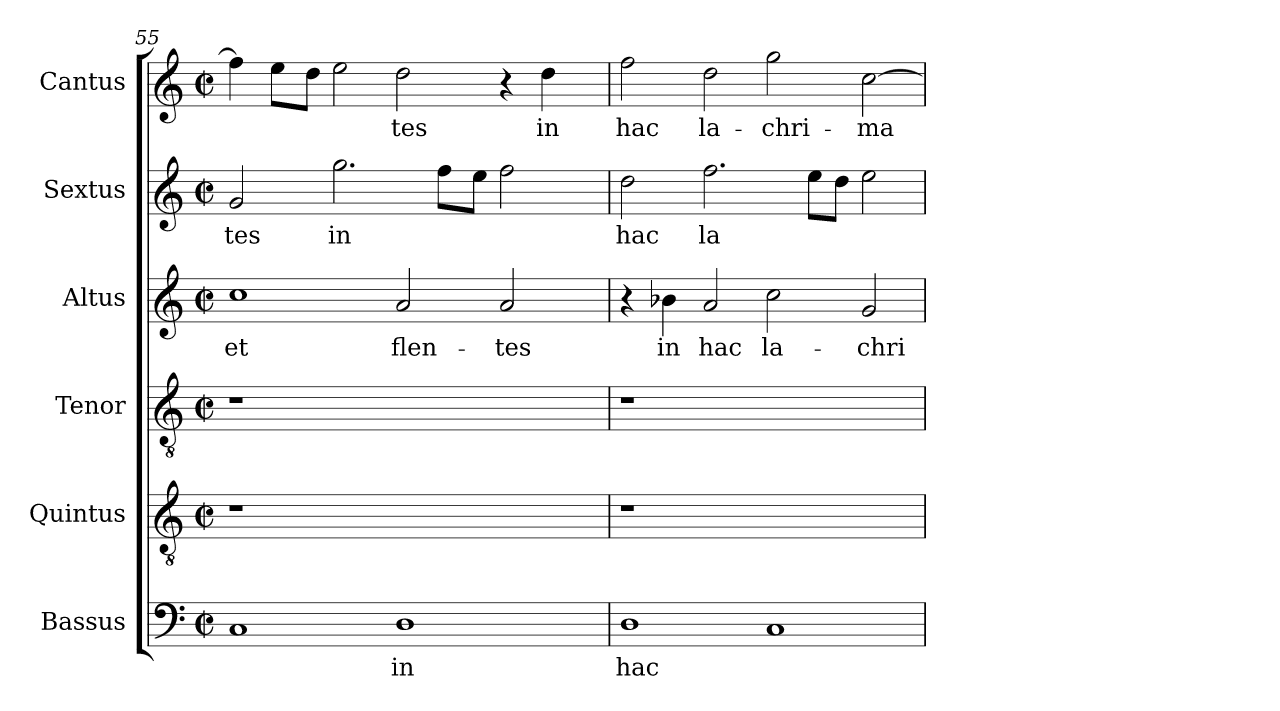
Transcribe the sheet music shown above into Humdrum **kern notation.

**kern	**text	**kern	**kern	**kern	**text	**kern	**text	**kern	**text
*part6	*part6	*part5	*part4	*part3	*part3	*part2	*part2	*part1	*part1
*staff6	*staff6	*staff5	*staff4	*staff3	*staff3	*staff2	*staff2	*staff1	*staff1
*I"Bassus	*	*I"Quintus	*I"Tenor	*I"Altus	*	*I"Sextus	*	*I"Cantus	*
*I'Bassus	*	*I'Quintus	*I'Tenor	*I'Altus	*	*I'Sextus	*	*I'Cantus	*
!!LO:LB:g=z
*clefF4	*	*clefGv2	*clefGv2	*clefG2	*	*clefG2	*	*clefG2	*
*M2/2	*	*M2/2	*M2/2	*M2/2	*	*M2/2	*	*M2/2	*
*met(c|)	*	*met(c|)	*met(c|)	*met(c|)	*	*met(c|)	*	*met(c|)	*
=55	=55	=55	=55	=55	=55	=55	=55	=55	=55
!	!	!	!	!	!LO:LY:b:cj	!	!LO:LY:b:cj	!	!
*	*	*	*	*	*	*	*	*^	*
1C	.	1r	1r	1cc	et	2g/	-tes	4ff\]	4ryy	.
.	.	.	.	.	.	.	.	8ee\L	32.ryy	.
.	.	.	.	.	.	.	.	.	1ryy	.
.	.	.	.	.	.	.	.	8dd\J	.	.
!	!	!	!	!	!	!	!LO:LY:b:cj	!	!	!
.	.	.	.	.	.	2.gg\	in	2ee\	.	.
!	!LO:LY:b:cj	!	!	!	!LO:LY:b:cj	!	!	!	!	!LO:LY:b:cj
1D	in	1ryy	1ryy	2a/	flen-	.	.	2dd\	.	-tes
.	.	.	.	.	.	8ff\L	.	.	.	.
.	.	.	.	.	.	.	.	.	2ryy	.
.	.	.	.	.	.	8ee\J	.	.	.	.
!	!	!	!	!	!LO:LY:b:cj	!	!	!	!	!
.	.	.	.	2a/	-tes	2ff\	.	4r	.	.
!	!	!	!	!	!	!	!	!	!	!LO:LY:b:cj
.	.	.	.	.	.	.	.	4dd\	.	in
.	.	.	.	.	.	.	.	.	8ryy	.
.	.	.	.	.	.	.	.	.	16ryy	.
.	.	.	.	.	.	.	.	.	64ryy	.
=56	=56	=56	=56	=56	=56	=56	=56	=56	=56	=56
!	!LO:LY:b:cj	!	!	!	!	!	!LO:LY:b:cj	!	!	!LO:LY:b:cj
*	*	*	*	*	*	*	*	*v	*v	*
1D	hac	1r	1r	4r	.	2dd\	hac	2ff\	hac
!	!	!	!	!	!LO:LY:b:cj	!	!	!	!
.	.	.	.	4b-X\	in	.	.	.	.
!	!	!	!	!	!LO:LY:b:cj	!	!LO:LY:b:cj	!	!LO:LY:b:cj
.	.	.	.	2a/	hac	2.ff\	la	2dd\	la-
!	!	!	!	!	!LO:LY:b:cj	!	!	!	!LO:LY:b:cj
1C	.	1ryy	1ryy	2cc\	la-	.	.	2gg\	-chri-
.	.	.	.	.	.	8ee\L	.	.	.
.	.	.	.	.	.	8dd\J	.	.	.
!	!	!	!	!	!LO:LY:b:cj	!	!	!	!LO:LY:b
.	.	.	.	2g/	-chri-	2ee\	.	[>2cc\	-ma-
=	=	=	=	=	=	=	=	=	=
*-	*-	*-	*-	*-	*-	*-	*-	*-	*-
